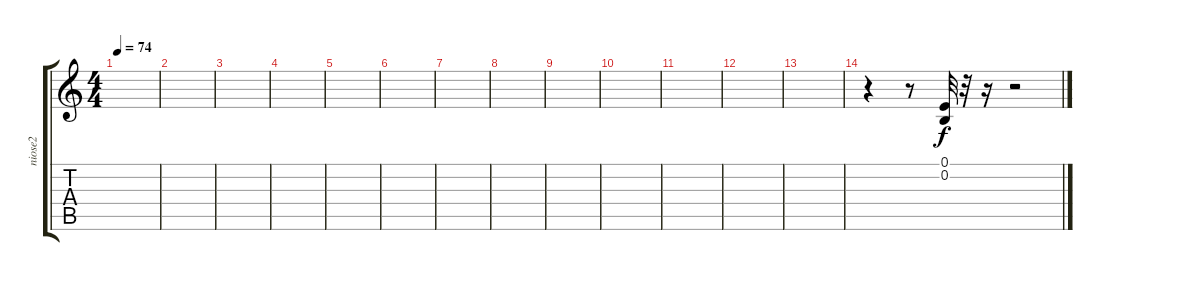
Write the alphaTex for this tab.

\track ("niose2" "niose2") {instrument guitarfretnoise}
\staff {score tabs}
\tuning (E4 B3 G3 D3 A2 E2) {hide}
\ts (4 4)
\tempo 74
\clef g2
\ks c
|
|
|
|
|
|
|
|
|
|
|
|
|
r.4 r.8 (0.1 0.2).32 r.32 r.16 r.2
